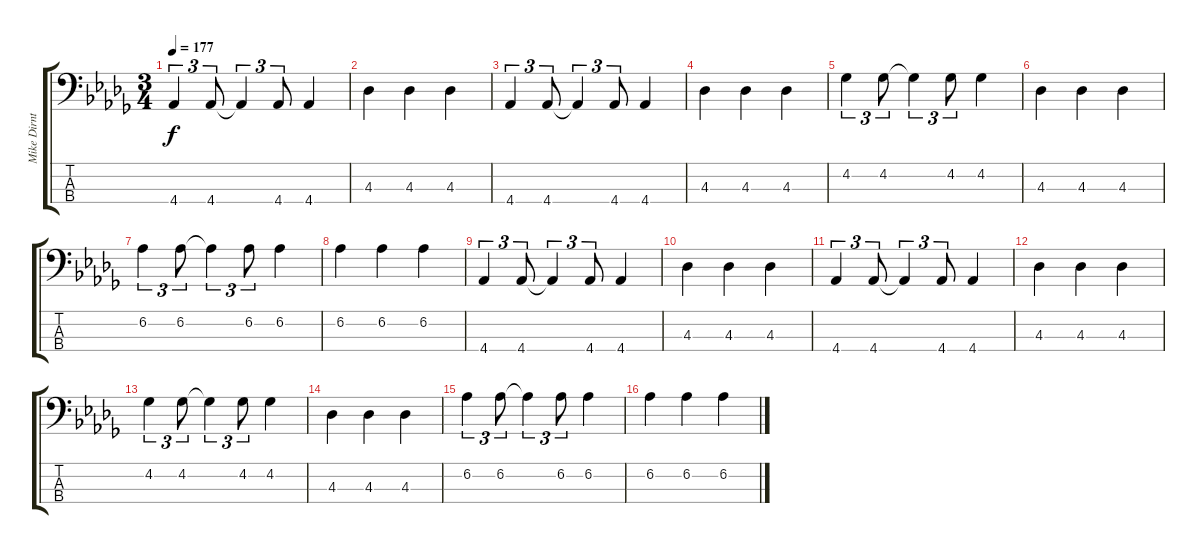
\track ("Mike Dirnt" "Mike Dirnt") {instrument electricbasspick}
\staff {score tabs}
\tuning (G2 D2 A1 E1) {hide}
\ts (3 4)
\tempo 177
\clef f4
\ks db
4.4.4{tu (3 2) dy f} 4.4.8{tu (3 2)} 4.4{t}.4{tu (3 2)} 4.4.8{tu (3 2)} 4.4.4 |
4.3.4 4.3.4 4.3.4 |
4.4.4{tu (3 2)} 4.4.8{tu (3 2)} 4.4{t}.4{tu (3 2)} 4.4.8{tu (3 2)} 4.4.4 |
4.3.4 4.3.4 4.3.4 |
4.2.4{tu (3 2)} 4.2.8{tu (3 2)} 4.2{t}.4{tu (3 2)} 4.2.8{tu (3 2)} 4.2.4 |
4.3.4 4.3.4 4.3.4 |
6.2.4{tu (3 2)} 6.2.8{tu (3 2)} 6.2{t}.4{tu (3 2)} 6.2.8{tu (3 2)} 6.2.4 |
6.2.4 6.2.4 6.2.4 |
4.4.4{tu (3 2)} 4.4.8{tu (3 2)} 4.4{t}.4{tu (3 2)} 4.4.8{tu (3 2)} 4.4.4 |
4.3.4 4.3.4 4.3.4 |
4.4.4{tu (3 2)} 4.4.8{tu (3 2)} 4.4{t}.4{tu (3 2)} 4.4.8{tu (3 2)} 4.4.4 |
4.3.4 4.3.4 4.3.4 |
4.2.4{tu (3 2)} 4.2.8{tu (3 2)} 4.2{t}.4{tu (3 2)} 4.2.8{tu (3 2)} 4.2.4 |
4.3.4 4.3.4 4.3.4 |
6.2.4{tu (3 2)} 6.2.8{tu (3 2)} 6.2{t}.4{tu (3 2)} 6.2.8{tu (3 2)} 6.2.4 |
6.2.4 6.2.4 6.2.4
